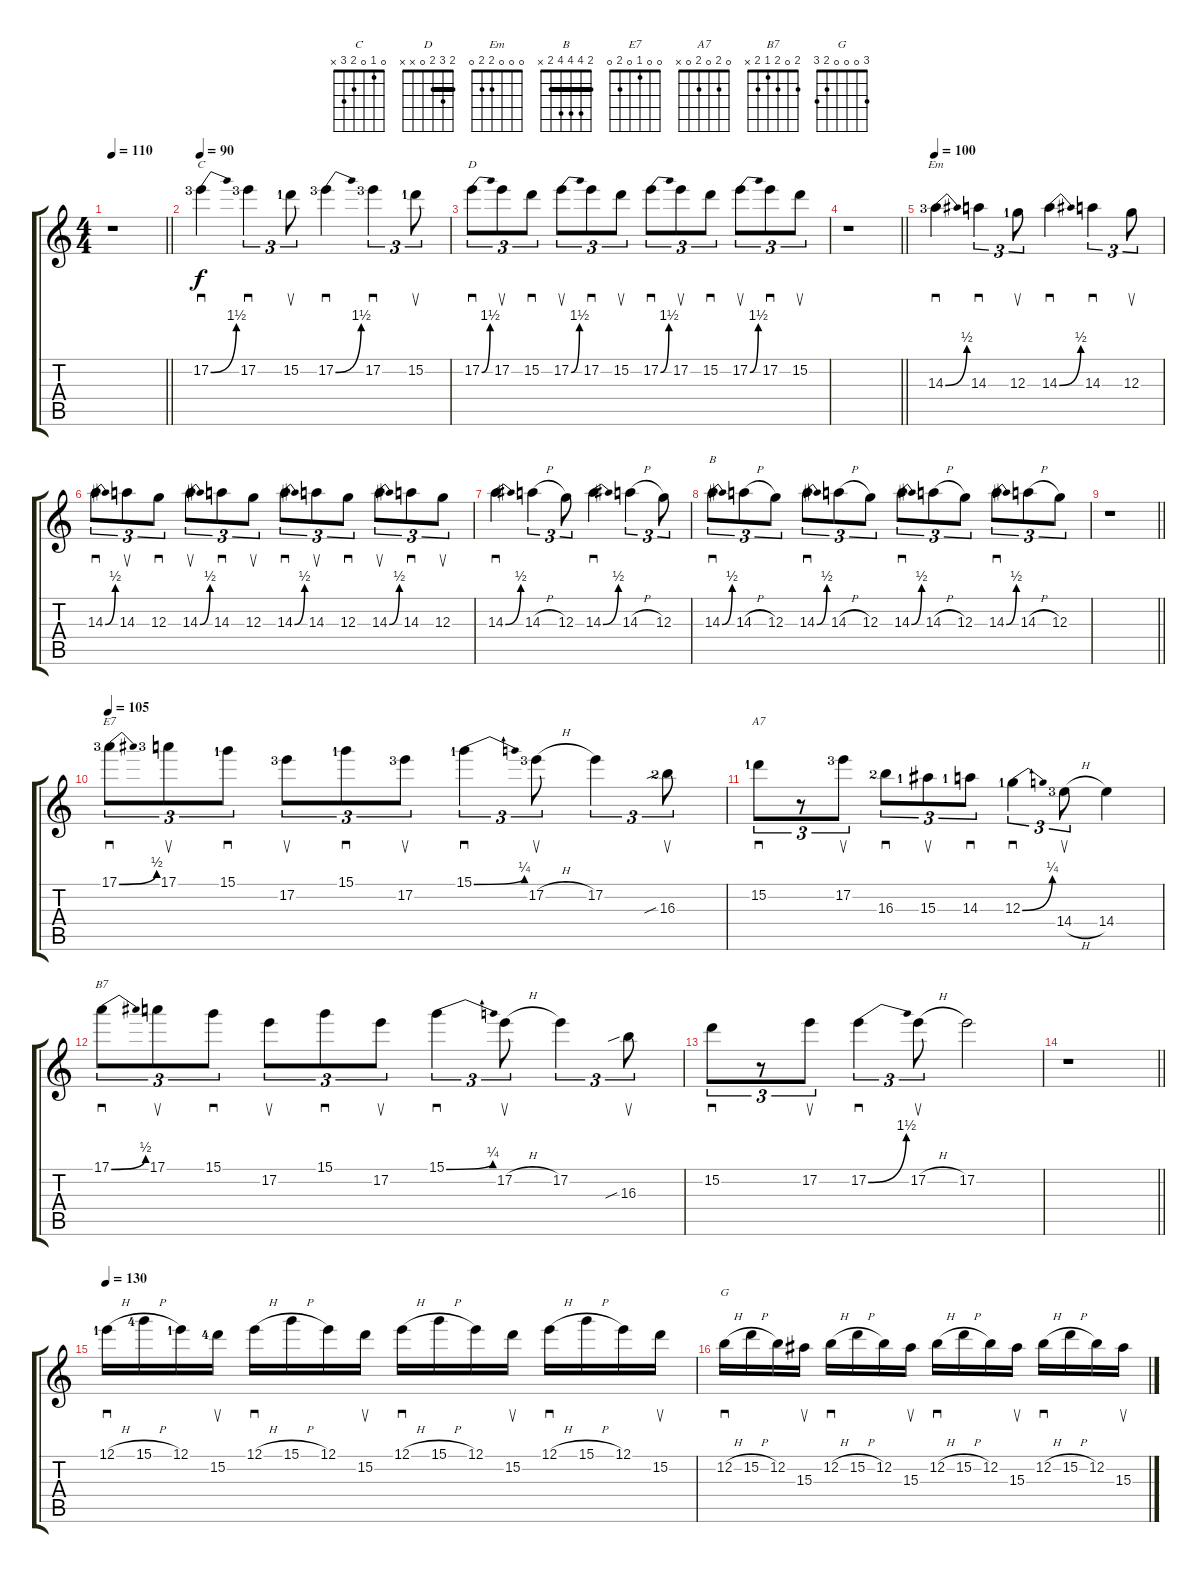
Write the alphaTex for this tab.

\track "" {instrument overdrivenguitar}
\staff {score tabs}
\tuning (E4 B3 G3 D3 A2 E2) {hide}
\chord ("C" 0 1 0 2 3 x)
\chord ("D" 2 3 2 0 x x) {barre 2}
\chord ("Em" 0 0 0 2 2 0)
\chord ("B" 2 4 4 4 2 x) {barre 2}
\chord ("E7" 0 0 1 0 2 0)
\chord ("A7" 0 2 0 2 0 x)
\chord ("B7" 2 0 2 1 2 x)
\chord ("G" 3 0 0 0 2 3)
\ts (4 4)
\tempo 110
\clef g2
\barLineRight lightlight
\ks c
r.1{dy f} |
\section ("" "")
\tempo 90
17.2{be (bend 0 0 60 6) lf 4}.4{sd ch "C"} 17.2{lf 4}.4{sd tu (3 2)} 15.2{lf 2}.8{su tu (3 2)} 17.2{be (bend 0 0 60 6) lf 4}.4{sd} 17.2{lf 4}.4{sd tu (3 2)} 15.2{lf 2}.8{su tu (3 2)} |
17.2{be (bend 0 0 60 6)}.8{sd tu (3 2) ch "D"} 17.2.8{su tu (3 2)} 15.2.8{sd tu (3 2)} 17.2{be (bend 0 0 60 6)}.8{su tu (3 2)} 17.2.8{sd tu (3 2)} 15.2.8{su tu (3 2)} 17.2{be (bend 0 0 60 6)}.8{sd tu (3 2)} 17.2.8{su tu (3 2)} 15.2.8{sd tu (3 2)} 17.2{be (bend 0 0 60 6)}.8{su tu (3 2)} 17.2.8{sd tu (3 2)} 15.2.8{su tu (3 2)} |
\barLineRight lightlight
r.1 |
\section ("" "")
\tempo 100
14.3{be (bend 0 0 60 2) lf 4}.4{sd ch "Em"} 14.3.4{sd tu (3 2)} 12.3{lf 2}.8{su tu (3 2)} 14.3{be (bend 0 0 60 2)}.4{sd} 14.3.4{sd tu (3 2)} 12.3.8{su tu (3 2)} |
14.3{be (bend 0 0 60 2)}.8{sd tu (3 2)} 14.3.8{su tu (3 2)} 12.3.8{sd tu (3 2)} 14.3{be (bend 0 0 60 2)}.8{su tu (3 2)} 14.3.8{sd tu (3 2)} 12.3.8{su tu (3 2)} 14.3{be (bend 0 0 60 2)}.8{sd tu (3 2)} 14.3.8{su tu (3 2)} 12.3.8{sd tu (3 2)} 14.3{be (bend 0 0 60 2)}.8{su tu (3 2)} 14.3.8{sd tu (3 2)} 12.3.8{su tu (3 2)} |
14.3{be (bend 0 0 60 2)}.4{sd} 14.3{h}.4{tu (3 2)} 12.3.8{tu (3 2)} 14.3{be (bend 0 0 60 2)}.4{sd} 14.3{h}.4{tu (3 2)} 12.3.8{tu (3 2)} |
14.3{be (bend 0 0 60 2)}.8{sd tu (3 2) ch "B"} 14.3{h}.8{tu (3 2)} 12.3.8{tu (3 2)} 14.3{be (bend 0 0 60 2)}.8{sd tu (3 2)} 14.3{h}.8{tu (3 2)} 12.3.8{tu (3 2)} 14.3{be (bend 0 0 60 2)}.8{sd tu (3 2)} 14.3{h}.8{tu (3 2)} 12.3.8{tu (3 2)} 14.3{be (bend 0 0 60 2)}.8{sd tu (3 2)} 14.3{h}.8{tu (3 2)} 12.3.8{tu (3 2)} |
\barLineRight lightlight
r.1 |
\section ("" "")
\tempo 105
17.1{be (bend 0 0 60 2) lf 4}.8{sd tu (3 2) ch "E7"} 17.1{lf 4}.8{su tu (3 2)} 15.1{lf 2}.8{sd tu (3 2)} 17.2{lf 4}.8{su tu (3 2)} 15.1{lf 2}.8{sd tu (3 2)} 17.2{lf 4}.8{su tu (3 2)} 15.1{be (bend 0 0 60 1) lf 2}.4{sd tu (3 2)} 17.2{h lf 4}.8{su tu (3 2)} 17.2.4{tu (3 2)} 16.3{sib lf 3}.8{su tu (3 2)} |
15.2{lf 2}.8{sd tu (3 2) ch "A7"} r.8{tu (3 2)} 17.2{lf 4}.8{su tu (3 2)} 16.3{lf 3}.8{sd tu (3 2)} 15.3{lf 2}.8{su tu (3 2)} 14.3{lf 2}.8{sd tu (3 2)} 12.3{be (bend 0 0 60 1) lf 2}.4{sd tu (3 2)} 14.4{h lf 4}.8{su tu (3 2)} 14.4.4 |
17.1{be (bend 0 0 60 2)}.8{sd tu (3 2) ch "B7"} 17.1.8{su tu (3 2)} 15.1.8{sd tu (3 2)} 17.2.8{su tu (3 2)} 15.1.8{sd tu (3 2)} 17.2.8{su tu (3 2)} 15.1{be (bend 0 0 60 1)}.4{sd tu (3 2)} 17.2{h}.8{su tu (3 2)} 17.2.4{tu (3 2)} 16.3{sib}.8{su tu (3 2)} |
15.2.8{sd tu (3 2)} r.8{tu (3 2)} 17.2.8{su tu (3 2)} 17.2{be (bend 0 0 60 6)}.4{sd tu (3 2)} 17.2{h}.8{su tu (3 2)} 17.2.2 |
\barLineRight lightlight
r.1 |
\section ("" "")
\tempo 130
12.1{h lf 2}.16{sd} 15.1{h lf 5}.16 12.1{lf 2}.16 15.2{lf 5}.16{su} 12.1{h}.16{sd} 15.1{h}.16 12.1.16 15.2.16{su} 12.1{h}.16{sd} 15.1{h}.16 12.1.16 15.2.16{su} 12.1{h}.16{sd} 15.1{h}.16 12.1.16 15.2.16{su} |
12.2{h}.16{sd ch "G"} 15.2{h}.16 12.2.16 15.3.16{su} 12.2{h}.16{sd} 15.2{h}.16 12.2.16 15.3.16{su} 12.2{h}.16{sd} 15.2{h}.16 12.2.16 15.3.16{su} 12.2{h}.16{sd} 15.2{h}.16 12.2.16 15.3.16{su}
